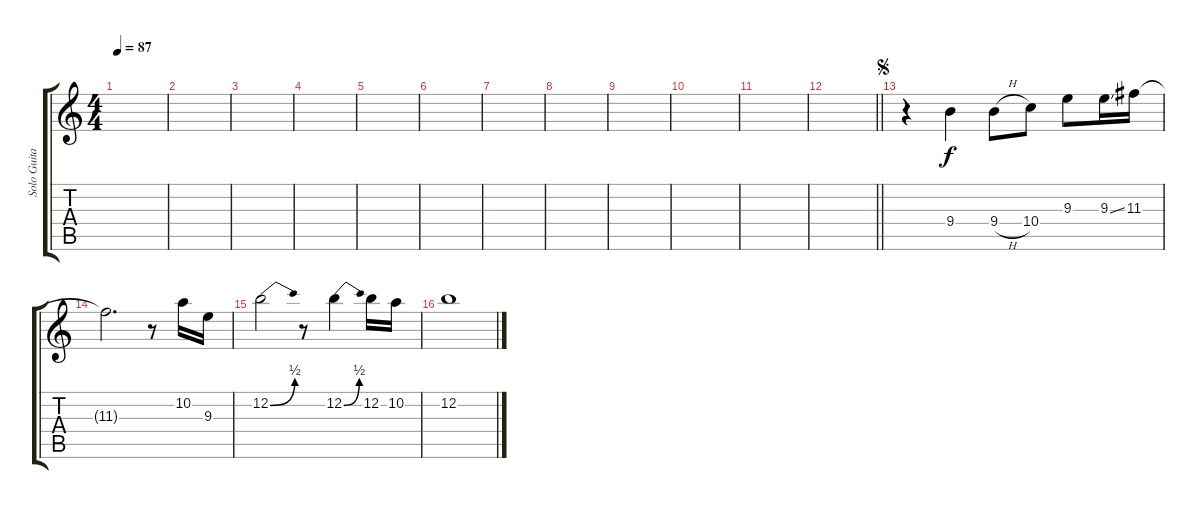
\track ("Solo Guitar" "Solo Guita") {instrument overdrivenguitar}
\staff {score tabs}
\tuning (E4 B3 G3 D3 A2 E2) {hide}
\ts (4 4)
\tempo 87
\clef g2
\ks c
|
|
|
|
|
|
|
|
|
|
|
\barLineRight lightlight
|
\jump segno
r.4 9.4.4 9.4{h}.8 10.4.8 9.3.8 9.3{ss}.16 11.3.16 |
11.3{t}.2{d} r.8 10.2.16 9.3.16 |
12.2{be (bend 0 0 60 2)}.2 r.8 12.2{be (bend 0 0 60 2)}.4 12.2.16 10.2.16 |
12.2.1
